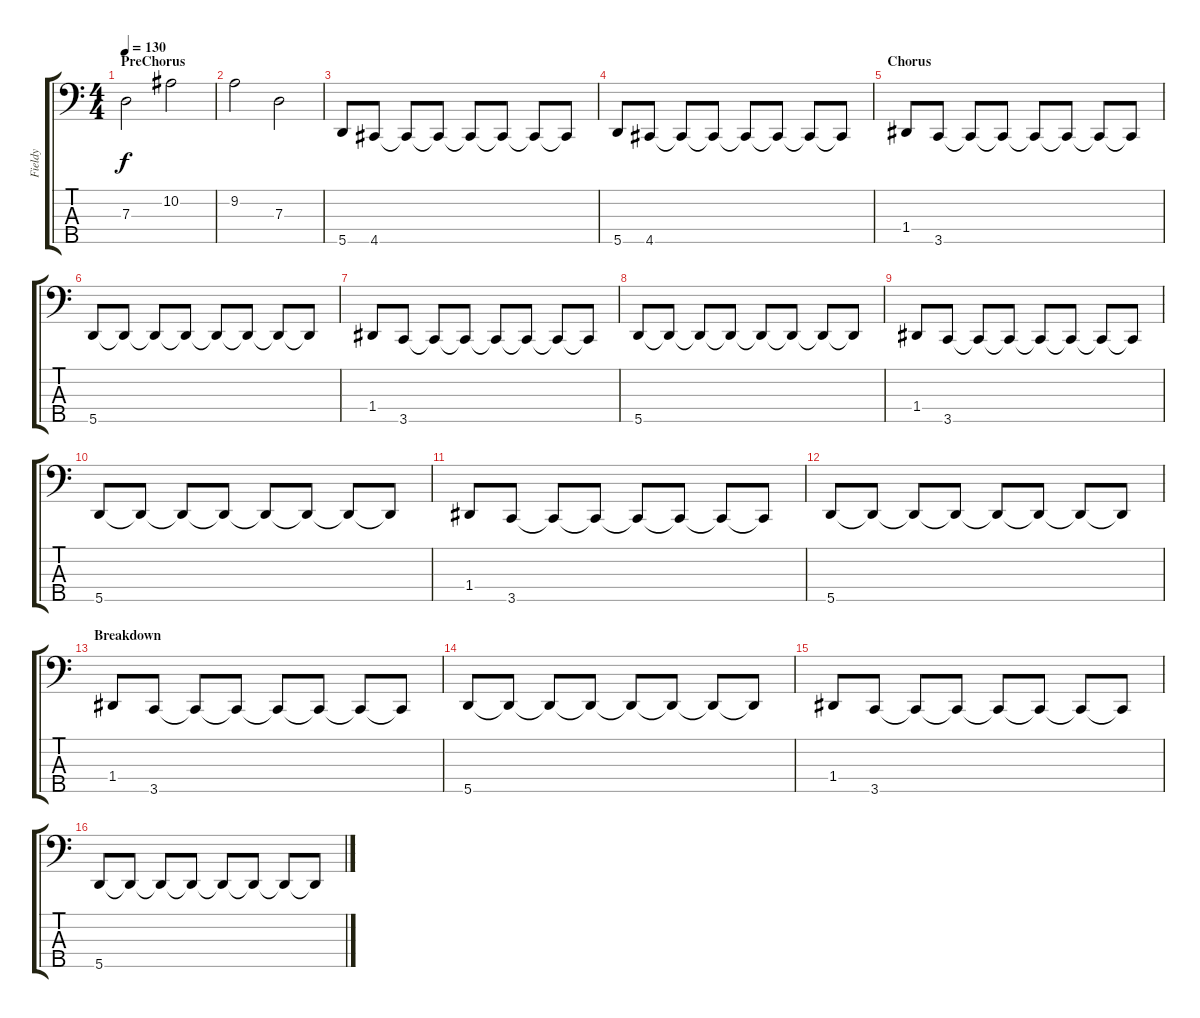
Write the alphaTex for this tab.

\track ("Fieldy" "Fieldy") {instrument electricbassfinger}
\staff {score tabs}
\tuning (F2 C2 G1 D1 A0) {hide}
\ts (4 4)
\section ("" "PreChorus")
\tempo 130
\clef f4
\ks c
7.3.2{dy f} 10.2.2 |
9.2.2 7.3.2 |
5.5.8 4.5.8 4.5{t}.8 4.5{t}.8 4.5{t}.8 4.5{t}.8 4.5{t}.8 4.5{t}.8 |
5.5.8 4.5.8 4.5{t}.8 4.5{t}.8 4.5{t}.8 4.5{t}.8 4.5{t}.8 4.5{t}.8 |
\section ("" "Chorus")
1.4.8 3.5.8 3.5{t}.8 3.5{t}.8 3.5{t}.8 3.5{t}.8 3.5{t}.8 3.5{t}.8 |
5.5.8 5.5{t}.8 5.5{t}.8 5.5{t}.8 5.5{t}.8 5.5{t}.8 5.5{t}.8 5.5{t}.8 |
1.4.8 3.5.8 3.5{t}.8 3.5{t}.8 3.5{t}.8 3.5{t}.8 3.5{t}.8 3.5{t}.8 |
5.5.8 5.5{t}.8 5.5{t}.8 5.5{t}.8 5.5{t}.8 5.5{t}.8 5.5{t}.8 5.5{t}.8 |
1.4.8 3.5.8 3.5{t}.8 3.5{t}.8 3.5{t}.8 3.5{t}.8 3.5{t}.8 3.5{t}.8 |
5.5.8 5.5{t}.8 5.5{t}.8 5.5{t}.8 5.5{t}.8 5.5{t}.8 5.5{t}.8 5.5{t}.8 |
1.4.8 3.5.8 3.5{t}.8 3.5{t}.8 3.5{t}.8 3.5{t}.8 3.5{t}.8 3.5{t}.8 |
5.5.8 5.5{t}.8 5.5{t}.8 5.5{t}.8 5.5{t}.8 5.5{t}.8 5.5{t}.8 5.5{t}.8 |
\section ("" "Breakdown")
1.4.8 3.5.8 3.5{t}.8 3.5{t}.8 3.5{t}.8 3.5{t}.8 3.5{t}.8 3.5{t}.8 |
5.5.8 5.5{t}.8 5.5{t}.8 5.5{t}.8 5.5{t}.8 5.5{t}.8 5.5{t}.8 5.5{t}.8 |
1.4.8 3.5.8 3.5{t}.8 3.5{t}.8 3.5{t}.8 3.5{t}.8 3.5{t}.8 3.5{t}.8 |
5.5.8 5.5{t}.8 5.5{t}.8 5.5{t}.8 5.5{t}.8 5.5{t}.8 5.5{t}.8 5.5{t}.8
